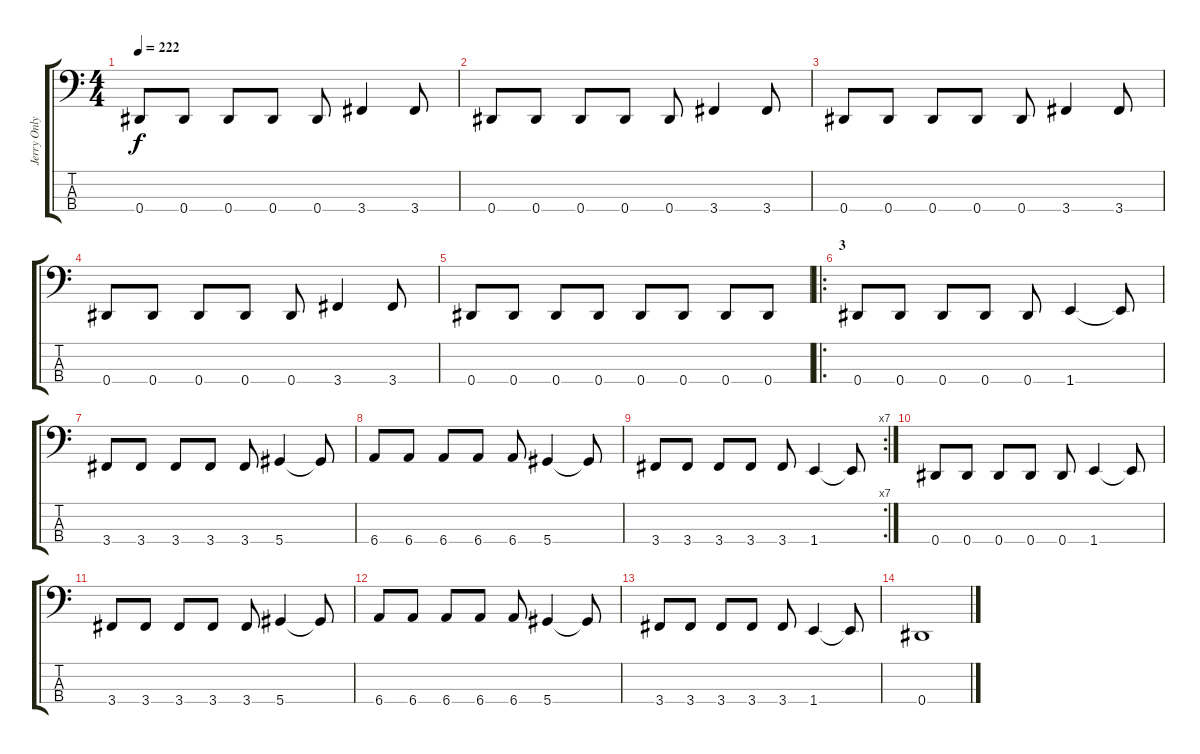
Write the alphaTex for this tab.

\track ("Jerry Only" "Jerry Only") {instrument electricbasspick}
\staff {score tabs}
\tuning (Gb2 Db2 Ab1 Eb1) {hide}
\ts (4 4)
\tempo 222
\clef f4
\ks c
0.4.8{dy f} 0.4.8 0.4.8 0.4.8 0.4.8 3.4.4 3.4.8 |
0.4.8 0.4.8 0.4.8 0.4.8 0.4.8 3.4.4 3.4.8 |
0.4.8 0.4.8 0.4.8 0.4.8 0.4.8 3.4.4 3.4.8 |
0.4.8 0.4.8 0.4.8 0.4.8 0.4.8 3.4.4 3.4.8 |
0.4.8 0.4.8 0.4.8 0.4.8 0.4.8 0.4.8 0.4.8 0.4.8 |
\ro
\section ("" "3")
0.4.8 0.4.8 0.4.8 0.4.8 0.4.8 1.4.4 1.4{t}.8 |
3.4.8 3.4.8 3.4.8 3.4.8 3.4.8 5.4.4 5.4{t}.8 |
6.4.8 6.4.8 6.4.8 6.4.8 6.4.8 5.4.4 5.4{t}.8 |
\rc 7
3.4.8 3.4.8 3.4.8 3.4.8 3.4.8 1.4.4 1.4{t}.8 |
0.4.8 0.4.8 0.4.8 0.4.8 0.4.8 1.4.4 1.4{t}.8 |
3.4.8 3.4.8 3.4.8 3.4.8 3.4.8 5.4.4 5.4{t}.8 |
6.4.8 6.4.8 6.4.8 6.4.8 6.4.8 5.4.4 5.4{t}.8 |
3.4.8 3.4.8 3.4.8 3.4.8 3.4.8 1.4.4 1.4{t}.8 |
0.4.1
